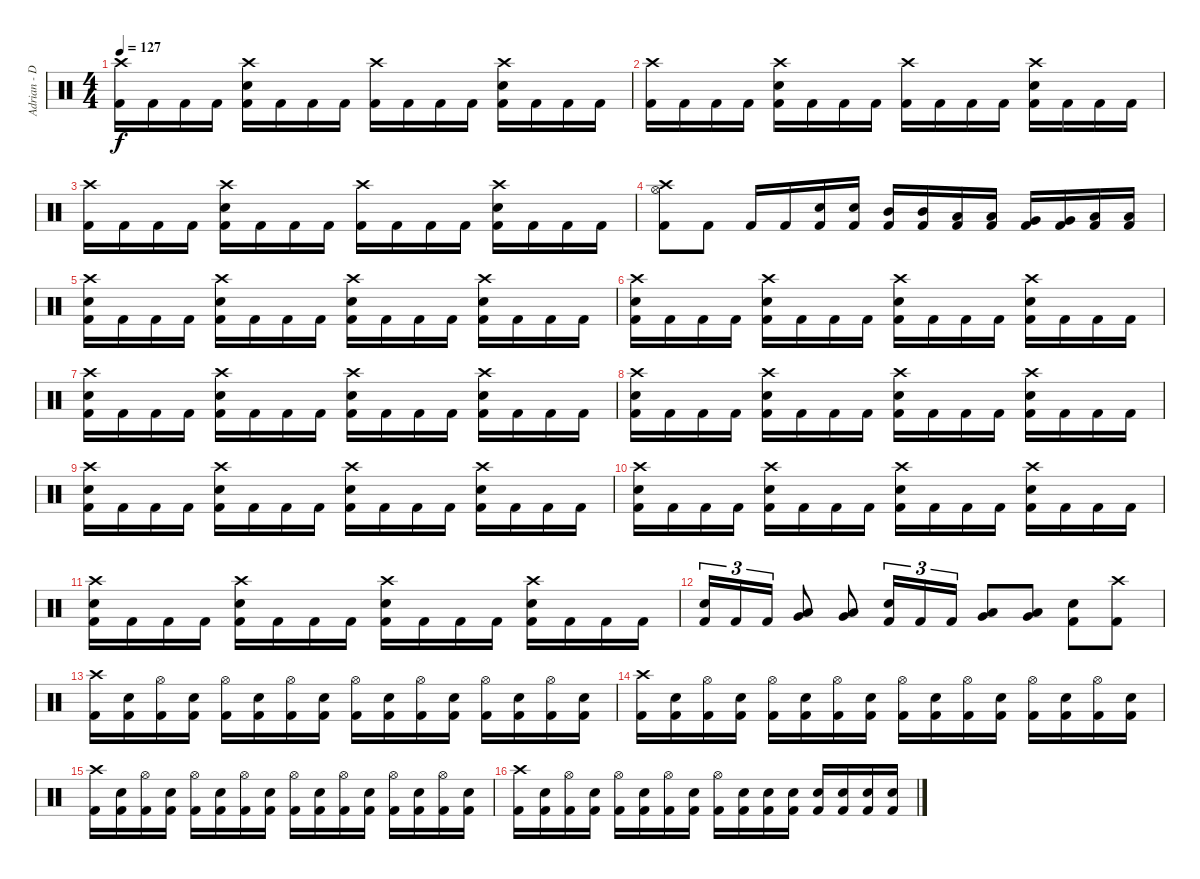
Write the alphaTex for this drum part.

\track ("Adrian - Drums" "Adrian - D") {instrument percussion}
\staff {score}
\articulation defaults
\ts (4 4)
\tempo 127
\clef neutral
\ks c
("Crash high (hit)" "Kick (hit) 2").16{dy f} "Kick (hit) 2".16 "Kick (hit) 2".16 "Kick (hit) 2".16 ("Crash high (hit)" "Electric Snare (hit)" "Kick (hit) 2").16 "Kick (hit) 2".16 "Kick (hit) 2".16 "Kick (hit) 2".16 ("Crash high (hit)" "Kick (hit) 2").16 "Kick (hit) 2".16 "Kick (hit) 2".16 "Kick (hit) 2".16 ("Crash high (hit)" "Electric Snare (hit)" "Kick (hit) 2").16 "Kick (hit) 2".16 "Kick (hit) 2".16 "Kick (hit) 2".16 |
("Crash high (hit)" "Kick (hit) 2").16 "Kick (hit) 2".16 "Kick (hit) 2".16 "Kick (hit) 2".16 ("Crash high (hit)" "Electric Snare (hit)" "Kick (hit) 2").16 "Kick (hit) 2".16 "Kick (hit) 2".16 "Kick (hit) 2".16 ("Crash high (hit)" "Kick (hit) 2").16 "Kick (hit) 2".16 "Kick (hit) 2".16 "Kick (hit) 2".16 ("Crash high (hit)" "Electric Snare (hit)" "Kick (hit) 2").16 "Kick (hit) 2".16 "Kick (hit) 2".16 "Kick (hit) 2".16 |
("Crash high (hit)" "Kick (hit) 2").16 "Kick (hit) 2".16 "Kick (hit) 2".16 "Kick (hit) 2".16 ("Crash high (hit)" "Electric Snare (hit)" "Kick (hit) 2").16 "Kick (hit) 2".16 "Kick (hit) 2".16 "Kick (hit) 2".16 ("Crash high (hit)" "Kick (hit) 2").16 "Kick (hit) 2".16 "Kick (hit) 2".16 "Kick (hit) 2".16 ("Crash high (hit)" "Electric Snare (hit)" "Kick (hit) 2").16 "Kick (hit) 2".16 "Kick (hit) 2".16 "Kick (hit) 2".16 |
("Crash high (hit)" "Hi-Hat (open)" "Kick (hit) 2").8 "Kick (hit) 2".8 "Kick (hit) 2".16 "Kick (hit) 2".16 ("Electric Snare (hit)" "Kick (hit) 2").16 ("Electric Snare (hit)" "Kick (hit) 2").16 ("Mid Tom (hit)" "Kick (hit) 2").16 ("Mid Tom (hit)" "Kick (hit) 2").16 ("Low Tom (hit)" "Kick (hit) 2").16 ("Low Tom (hit)" "Kick (hit) 2").16 ("Very Low Tom (hit)" "Kick (hit) 2").16 ("Very Low Tom (hit)" "Kick (hit) 2").16 ("Low Floor Tom (hit)" "Kick (hit) 2").16 ("Low Floor Tom (hit)" "Kick (hit) 2").16 |
("Crash high (hit)" "Electric Snare (hit)" "Kick (hit) 2").16 "Kick (hit) 2".16 "Kick (hit) 2".16 "Kick (hit) 2".16 ("Crash high (hit)" "Electric Snare (hit)" "Kick (hit) 2").16 "Kick (hit) 2".16 "Kick (hit) 2".16 "Kick (hit) 2".16 ("Crash high (hit)" "Electric Snare (hit)" "Kick (hit) 2").16 "Kick (hit) 2".16 "Kick (hit) 2".16 "Kick (hit) 2".16 ("Crash high (hit)" "Electric Snare (hit)" "Kick (hit) 2").16 "Kick (hit) 2".16 "Kick (hit) 2".16 "Kick (hit) 2".16 |
("Crash high (hit)" "Electric Snare (hit)" "Kick (hit) 2").16 "Kick (hit) 2".16 "Kick (hit) 2".16 "Kick (hit) 2".16 ("Crash high (hit)" "Electric Snare (hit)" "Kick (hit) 2").16 "Kick (hit) 2".16 "Kick (hit) 2".16 "Kick (hit) 2".16 ("Crash high (hit)" "Electric Snare (hit)" "Kick (hit) 2").16 "Kick (hit) 2".16 "Kick (hit) 2".16 "Kick (hit) 2".16 ("Crash high (hit)" "Electric Snare (hit)" "Kick (hit) 2").16 "Kick (hit) 2".16 "Kick (hit) 2".16 "Kick (hit) 2".16 |
("Crash high (hit)" "Electric Snare (hit)" "Kick (hit) 2").16 "Kick (hit) 2".16 "Kick (hit) 2".16 "Kick (hit) 2".16 ("Crash high (hit)" "Electric Snare (hit)" "Kick (hit) 2").16 "Kick (hit) 2".16 "Kick (hit) 2".16 "Kick (hit) 2".16 ("Crash high (hit)" "Electric Snare (hit)" "Kick (hit) 2").16 "Kick (hit) 2".16 "Kick (hit) 2".16 "Kick (hit) 2".16 ("Crash high (hit)" "Electric Snare (hit)" "Kick (hit) 2").16 "Kick (hit) 2".16 "Kick (hit) 2".16 "Kick (hit) 2".16 |
("Crash high (hit)" "Electric Snare (hit)" "Kick (hit) 2").16 "Kick (hit) 2".16 "Kick (hit) 2".16 "Kick (hit) 2".16 ("Crash high (hit)" "Electric Snare (hit)" "Kick (hit) 2").16 "Kick (hit) 2".16 "Kick (hit) 2".16 "Kick (hit) 2".16 ("Crash high (hit)" "Electric Snare (hit)" "Kick (hit) 2").16 "Kick (hit) 2".16 "Kick (hit) 2".16 "Kick (hit) 2".16 ("Crash high (hit)" "Electric Snare (hit)" "Kick (hit) 2").16 "Kick (hit) 2".16 "Kick (hit) 2".16 "Kick (hit) 2".16 |
("Crash high (hit)" "Electric Snare (hit)" "Kick (hit) 2").16 "Kick (hit) 2".16 "Kick (hit) 2".16 "Kick (hit) 2".16 ("Crash high (hit)" "Electric Snare (hit)" "Kick (hit) 2").16 "Kick (hit) 2".16 "Kick (hit) 2".16 "Kick (hit) 2".16 ("Crash high (hit)" "Electric Snare (hit)" "Kick (hit) 2").16 "Kick (hit) 2".16 "Kick (hit) 2".16 "Kick (hit) 2".16 ("Crash high (hit)" "Electric Snare (hit)" "Kick (hit) 2").16 "Kick (hit) 2".16 "Kick (hit) 2".16 "Kick (hit) 2".16 |
("Crash high (hit)" "Electric Snare (hit)" "Kick (hit) 2").16 "Kick (hit) 2".16 "Kick (hit) 2".16 "Kick (hit) 2".16 ("Crash high (hit)" "Electric Snare (hit)" "Kick (hit) 2").16 "Kick (hit) 2".16 "Kick (hit) 2".16 "Kick (hit) 2".16 ("Crash high (hit)" "Electric Snare (hit)" "Kick (hit) 2").16 "Kick (hit) 2".16 "Kick (hit) 2".16 "Kick (hit) 2".16 ("Crash high (hit)" "Electric Snare (hit)" "Kick (hit) 2").16 "Kick (hit) 2".16 "Kick (hit) 2".16 "Kick (hit) 2".16 |
("Crash high (hit)" "Electric Snare (hit)" "Kick (hit) 2").16 "Kick (hit) 2".16 "Kick (hit) 2".16 "Kick (hit) 2".16 ("Crash high (hit)" "Electric Snare (hit)" "Kick (hit) 2").16 "Kick (hit) 2".16 "Kick (hit) 2".16 "Kick (hit) 2".16 ("Crash high (hit)" "Electric Snare (hit)" "Kick (hit) 2").16 "Kick (hit) 2".16 "Kick (hit) 2".16 "Kick (hit) 2".16 ("Crash high (hit)" "Electric Snare (hit)" "Kick (hit) 2").16 "Kick (hit) 2".16 "Kick (hit) 2".16 "Kick (hit) 2".16 |
("Electric Snare (hit)" "Kick (hit) 2").16{tu (3 2)} "Kick (hit) 2".16{tu (3 2)} "Kick (hit) 2".16{tu (3 2)} ("Very Low Tom (hit)" "Low Tom (hit)").8 ("Very Low Tom (hit)" "Low Tom (hit)").8 ("Electric Snare (hit)" "Kick (hit) 2").16{tu (3 2)} "Kick (hit) 2".16{tu (3 2)} "Kick (hit) 2".16{tu (3 2)} ("Very Low Tom (hit)" "Low Tom (hit)").8 ("Very Low Tom (hit)" "Low Tom (hit)").8 ("Electric Snare (hit)" "Kick (hit) 2").8 ("Crash high (hit)" "Kick (hit) 2").8 |
("Crash high (hit)" "Kick (hit) 2").16 ("Electric Snare (hit)" "Kick (hit) 2").16 ("Hi-Hat (open)" "Kick (hit) 2").16 ("Electric Snare (hit)" "Kick (hit) 2").16 ("Hi-Hat (open)" "Kick (hit) 2").16 ("Electric Snare (hit)" "Kick (hit) 2").16 ("Hi-Hat (open)" "Kick (hit) 2").16 ("Electric Snare (hit)" "Kick (hit) 2").16 ("Hi-Hat (open)" "Kick (hit) 2").16 ("Electric Snare (hit)" "Kick (hit) 2").16 ("Hi-Hat (open)" "Kick (hit) 2").16 ("Electric Snare (hit)" "Kick (hit) 2").16 ("Hi-Hat (open)" "Kick (hit) 2").16 ("Electric Snare (hit)" "Kick (hit) 2").16 ("Hi-Hat (open)" "Kick (hit) 2").16 ("Electric Snare (hit)" "Kick (hit) 2").16 |
("Crash high (hit)" "Kick (hit) 2").16 ("Electric Snare (hit)" "Kick (hit) 2").16 ("Hi-Hat (open)" "Kick (hit) 2").16 ("Electric Snare (hit)" "Kick (hit) 2").16 ("Hi-Hat (open)" "Kick (hit) 2").16 ("Electric Snare (hit)" "Kick (hit) 2").16 ("Hi-Hat (open)" "Kick (hit) 2").16 ("Electric Snare (hit)" "Kick (hit) 2").16 ("Hi-Hat (open)" "Kick (hit) 2").16 ("Electric Snare (hit)" "Kick (hit) 2").16 ("Hi-Hat (open)" "Kick (hit) 2").16 ("Electric Snare (hit)" "Kick (hit) 2").16 ("Hi-Hat (open)" "Kick (hit) 2").16 ("Electric Snare (hit)" "Kick (hit) 2").16 ("Hi-Hat (open)" "Kick (hit) 2").16 ("Electric Snare (hit)" "Kick (hit) 2").16 |
("Crash high (hit)" "Kick (hit) 2").16 ("Electric Snare (hit)" "Kick (hit) 2").16 ("Hi-Hat (open)" "Kick (hit) 2").16 ("Electric Snare (hit)" "Kick (hit) 2").16 ("Hi-Hat (open)" "Kick (hit) 2").16 ("Electric Snare (hit)" "Kick (hit) 2").16 ("Hi-Hat (open)" "Kick (hit) 2").16 ("Electric Snare (hit)" "Kick (hit) 2").16 ("Hi-Hat (open)" "Kick (hit) 2").16 ("Electric Snare (hit)" "Kick (hit) 2").16 ("Hi-Hat (open)" "Kick (hit) 2").16 ("Electric Snare (hit)" "Kick (hit) 2").16 ("Hi-Hat (open)" "Kick (hit) 2").16 ("Electric Snare (hit)" "Kick (hit) 2").16 ("Hi-Hat (open)" "Kick (hit) 2").16 ("Electric Snare (hit)" "Kick (hit) 2").16 |
("Crash high (hit)" "Kick (hit) 2").16 ("Electric Snare (hit)" "Kick (hit) 2").16 ("Hi-Hat (open)" "Kick (hit) 2").16 ("Electric Snare (hit)" "Kick (hit) 2").16 ("Hi-Hat (open)" "Kick (hit) 2").16 ("Electric Snare (hit)" "Kick (hit) 2").16 ("Hi-Hat (open)" "Kick (hit) 2").16 ("Electric Snare (hit)" "Kick (hit) 2").16 ("Hi-Hat (open)" "Kick (hit) 2").16 ("Electric Snare (hit)" "Kick (hit) 2").16 ("Electric Snare (hit)" "Kick (hit) 2").16 ("Electric Snare (hit)" "Kick (hit) 2").16 ("Electric Snare (hit)" "Kick (hit) 2").16 ("Electric Snare (hit)" "Kick (hit) 2").16 ("Electric Snare (hit)" "Kick (hit) 2").16 ("Electric Snare (hit)" "Kick (hit) 2").16
